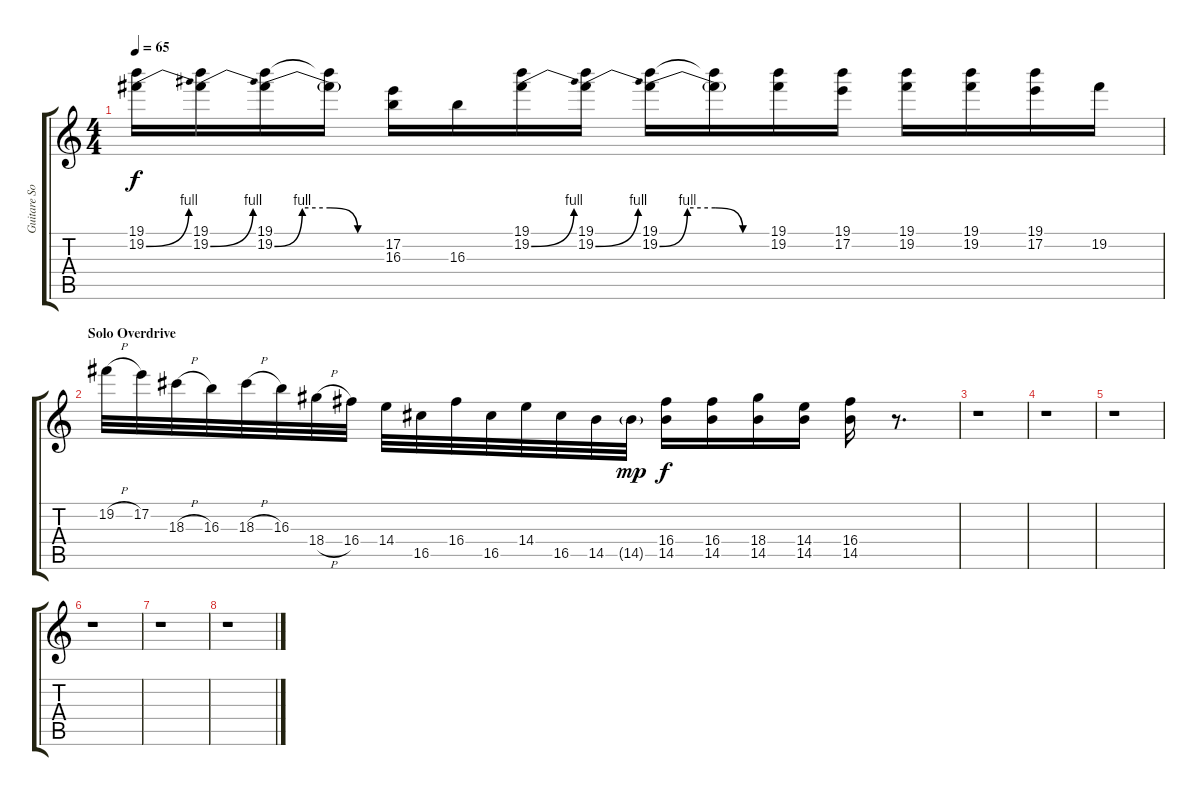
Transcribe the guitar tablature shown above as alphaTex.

\track ("Guitare Solo" "Guitare So") {instrument electricguitarclean}
\staff {score tabs}
\tuning (E4 B3 G3 D3 A2 E2) {hide}
\ts (4 4)
\tempo 65
\clef g2
\ks c
(19.1 19.2{be (bend 0 0 60 4)}).16{dy f} (19.1 19.2{be (bend 0 0 60 4)}).16 (19.1 19.2{be (custom 0 0 15 4 30 4 45 0 60 0)}).16 (19.1{t} 19.2{t}).16 (17.2 16.3).16 16.3.16 (19.1 19.2{be (bend 0 0 60 4)}).16 (19.1 19.2{be (bend 0 0 60 4)}).16 (19.1 19.2{be (custom 0 0 15 4 30 4 45 0 60 0)}).16 (19.1{t} 19.2{t}).16 (19.1 19.2).16 (19.1 17.2).16 (19.1 19.2).16 (19.1 19.2).16 (19.1 17.2).16 19.2.16 |
\section ("" "Solo Overdrive")
19.2{h}.32 17.2.32 18.3{h}.32 16.3.32 18.3{h}.32 16.3.32 18.4{h}.32 16.4.32 14.4.32 16.5.32 16.4.32 16.5.32 14.4.32 16.5.32 14.5.32 14.5{g}.32{dy mp} (16.4 14.5).16{dy f} (16.4 14.5).16 (18.4 14.5).16 (14.4 14.5).16 (16.4 14.5).16 r.8{d} |
r.1 |
r.1 |
r.1 |
r.1 |
r.1 |
r.1
